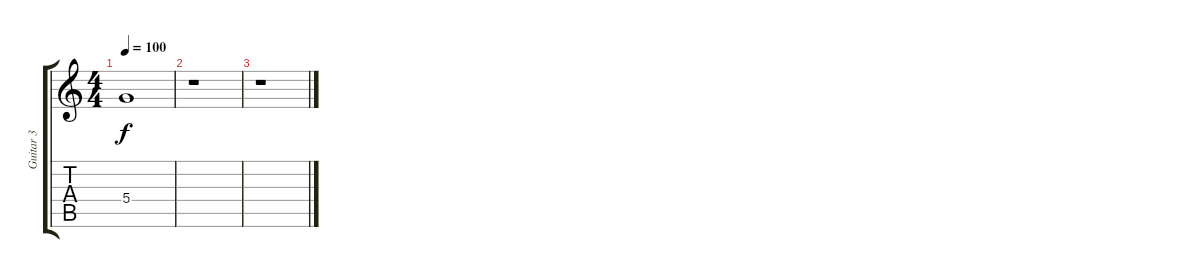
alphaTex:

\track ("Guitar 3" "Guitar 3") {instrument overdrivenguitar}
\staff {score tabs}
\tuning (E4 B3 G3 D3 A2 E2) {hide}
\ts (4 4)
\tempo 100
\clef g2
\ks c
5.4{t}.1{dy f} |
r.1 |
r.1
